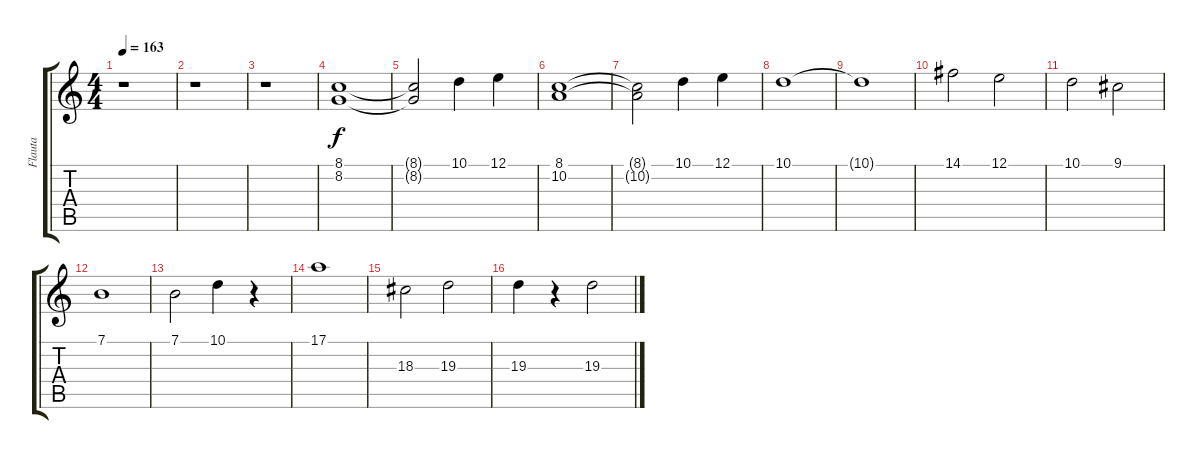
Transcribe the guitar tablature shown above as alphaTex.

\track ("Flauta" "Flauta") {instrument flute}
\staff {score tabs}
\tuning (E4 B3 G3 D3 A2 E2) {hide}
\ts (4 4)
\tempo 163
\clef g2
\ks c
r.1{dy f} |
r.1 |
r.1 |
(8.1 8.2).1 |
(8.1{t} 8.2{t}).2 10.1.4 12.1.4 |
(8.1 10.2).1 |
(8.1{t} 10.2{t}).2 10.1.4 12.1.4 |
10.1.1 |
10.1{t}.1 |
14.1.2 12.1.2 |
10.1.2 9.1.2 |
7.1.1 |
7.1.2 10.1.4 r.4 |
17.1.1 |
18.3.2 19.3.2 |
19.3.4 r.4 19.3.2
